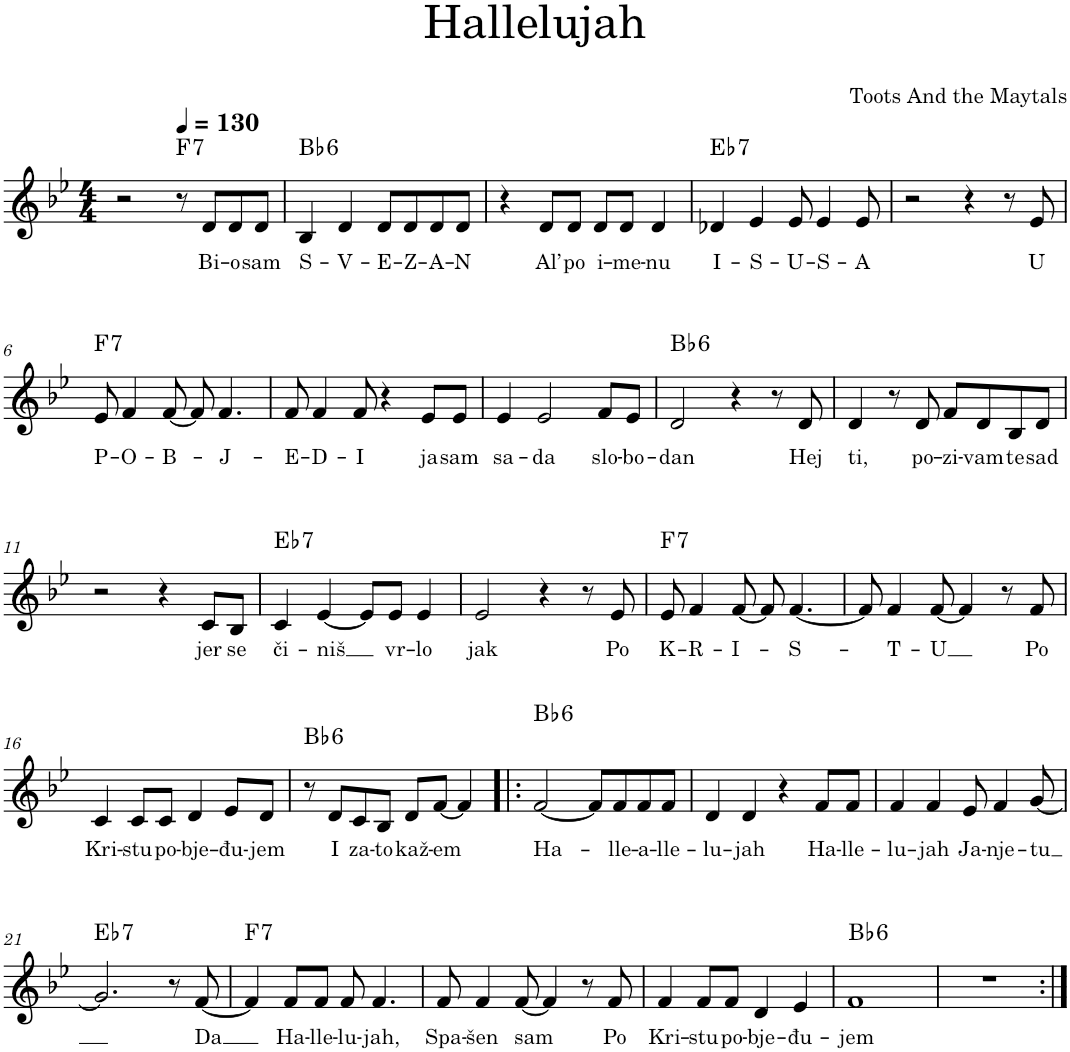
**kern	**text	**harte
*part1	*part1	*part1
*staff1	*staff1	*
*I"Piano, setBfree DSP Tonewheel Organ	*	*
*I'Pno.	*	*
*clefG2	*	*
*k[b-e-]	*	*
*M4/4	*	*
=1	=1	=1
2r	.	.
*MM130	*	*
!	!	!LO:H:kt=7
8r	.	F:7
!	!LO:LY:b	!
8d/L	Bi-	.
!	!LO:LY:b	!
8d/	-o	.
!	!LO:LY:b	!
8d/J	sam	.
=2	=2	=2
!	!LO:LY:b	!LO:H:kt=6
4B-/	S-	Bb:maj6
!	!LO:LY:b	!
4d/	-V-	.
!	!LO:LY:b	!
8d/L	-E-	.
!	!LO:LY:b	!
8d/	-Z-	.
!	!LO:LY:b	!
8d/	-A-	.
!	!LO:LY:b	!
8d/J	-N	.
=3	=3	=3
!	!	!LO:H:kt=N.C.
4r	.	N
!	!LO:LY:b	!
8d/L	Al’	.
!	!LO:LY:b	!
8d/J	po	.
!	!LO:LY:b	!
8d/L	i-	.
!	!LO:LY:b	!
8d/J	-me-	.
!	!LO:LY:b	!
4d/	-nu	.
=4	=4	=4
!	!LO:LY:b	!LO:H:kt=7
4d-X/	I-	Eb:7
!	!LO:LY:b	!
4e-/	-S-	.
!	!LO:LY:b	!
8e-/	-U-	.
!	!LO:LY:b	!
4e-/	-S-	.
!	!LO:LY:b	!
8e-/	-A	.
=5	=5	=5
!	!	!LO:H:kt=N.C.
2r	.	N
4r	.	.
8r	.	.
!	!LO:LY:b	!
8e-/	U	.
!!LO:LB:g=z
=6	=6	=6
!	!LO:LY:b	!LO:H:kt=7
8e-/	P-	F:7
!	!LO:LY:b	!
4f/	-O-	.
!	!LO:LY:b	!
[8f/	-B-	.
8f/]	.	.
!	!LO:LY:b	!
4.f/	-J-	.
=7	=7	=7
!	!LO:LY:b	!LO:H:kt=N.C.
8f/	-E-	N
!	!LO:LY:b	!
4f/	-D-	.
!	!LO:LY:b	!
8f/	-I	.
4r	.	.
!	!LO:LY:b	!
8e-/L	ja	.
!	!LO:LY:b	!
8e-/J	sam	.
=8	=8	=8
!	!LO:LY:b	!LO:H:kt=N.C.
4e-/	sa-	N
!	!LO:LY:b	!
2e-/	-da	.
!	!LO:LY:b	!
8f/L	slo-	.
!	!LO:LY:b	!
8e-/J	-bo-	.
=9	=9	=9
!	!LO:LY:b	!LO:H:kt=6
2d/	-dan	Bb:maj6
4r	.	.
8r	.	.
!	!LO:LY:b	!
8d/	Hej	.
=10	=10	=10
!	!LO:LY:b	!LO:H:kt=N.C.
4d/	ti,	N
8r	.	.
!	!LO:LY:b	!
8d/	po-	.
!	!LO:LY:b	!
8f/L	-zi-	.
!	!LO:LY:b	!
8d/	-vam	.
!	!LO:LY:b	!
8B-/	te	.
!	!LO:LY:b	!
8d/J	sad	.
!!LO:LB:g=z
=11	=11	=11
!	!	!LO:H:kt=N.C.
2r	.	N
4r	.	.
!	!LO:LY:b	!
8c/L	jer	.
!	!LO:LY:b	!
8B-/J	se	.
=12	=12	=12
!	!LO:LY:b	!LO:H:kt=7
4c/	či-	Eb:7
!	!LO:LY:b	!
[4e-/	-niš	.
8e-/L]	.	.
!	!LO:LY:b	!
8e-/J	vr-	.
!	!LO:LY:b	!
4e-/	-lo	.
=13	=13	=13
!	!LO:LY:b	!LO:H:kt=N.C.
2e-/	jak	N
4r	.	.
8r	.	.
!	!LO:LY:b	!
8e-/	Po	.
=14	=14	=14
!	!LO:LY:b	!LO:H:kt=7
8e-/	K-	F:7
!	!LO:LY:b	!
4f/	-R-	.
!	!LO:LY:b	!
[8f/	-I-	.
8f/]	.	.
!	!LO:LY:b	!
[4.f/	-S-	.
=15	=15	=15
!	!	!LO:H:kt=N.C.
8f/]	.	N
!	!LO:LY:b	!
4f/	-T-	.
!	!LO:LY:b	!
[8f/	-U	.
4f/]	.	.
8r	.	.
!	!LO:LY:b	!
8f/	Po	.
!!LO:LB:g=z
=16	=16	=16
!	!LO:LY:b	!LO:H:kt=N.C.
4c/	Kri-	N
!	!LO:LY:b	!
8c/L	-stu	.
!	!LO:LY:b	!
8c/J	po-	.
!	!LO:LY:b	!
4d/	-bje-	.
!	!LO:LY:b	!
8e-/L	-đu-	.
!	!LO:LY:b	!
8d/J	-jem	.
=17	=17	=17
!	!	!LO:H:kt=6
8r	.	Bb:maj6
!	!LO:LY:b	!
8d/L	I	.
!	!LO:LY:b	!
8c/	za-	.
!	!LO:LY:b	!
8B-/J	-to	.
!	!LO:LY:b	!
8d/L	kaž-	.
!	!LO:LY:b	!
[8f/J	-em	.
4f/]	.	.
=18!|:	=18!|:	=18!|:
!	!LO:LY:b	!LO:H:n=1:kt=N.C.
!	!	!LO:H:n=2:kt=6
[2f/	Ha-	N Bb:maj6
8f/L]	.	.
!	!LO:LY:b	!
8f/	-lle-	.
!	!LO:LY:b	!
8f/	-a-	.
!	!LO:LY:b	!
8f/J	-lle-	.
=19	=19	=19
!	!LO:LY:b	!LO:H:kt=N.C.
4d/	-lu-	N
!	!LO:LY:b	!
4d/	-jah	.
4r	.	.
!	!LO:LY:b	!
8f/L	Ha-	.
!	!LO:LY:b	!
8f/J	-lle-	.
=20	=20	=20
!	!LO:LY:b	!LO:H:kt=N.C.
4f/	-lu-	N
!	!LO:LY:b	!
4f/	-jah	.
!	!LO:LY:b	!
8e-/	Ja-	.
!	!LO:LY:b	!
4f/	-nje-	.
!	!LO:LY:b	!
[8g/	-tu	.
!!LO:LB:g=z
=21	=21	=21
!	!	!LO:H:kt=7
2.g/]	.	Eb:7
8r	.	.
!	!LO:LY:b	!
[8f/	Da	.
=22	=22	=22
!	!	!LO:H:kt=7
4f/]	.	F:7
!	!LO:LY:b	!
8f/L	Ha-	.
!	!LO:LY:b	!
8f/J	-lle-	.
!	!LO:LY:b	!
8f/	-lu-	.
!	!LO:LY:b	!
4.f/	-jah,	.
=23	=23	=23
!	!LO:LY:b	!LO:H:kt=N.C.
8f/	Spa-	N
!	!LO:LY:b	!
4f/	-šen	.
!	!LO:LY:b	!
[8f/	sam	.
4f/]	.	.
8r	.	.
!	!LO:LY:b	!
8f/	Po	.
=24	=24	=24
!	!LO:LY:b	!LO:H:kt=N.C.
4f/	Kri-	N
!	!LO:LY:b	!
8f/L	-stu	.
!	!LO:LY:b	!
8f/J	po-	.
!	!LO:LY:b	!
4d/	-bje-	.
!	!LO:LY:b	!
4e-/	-đu-	.
=25	=25	=25
!	!LO:LY:b	!LO:H:kt=6
1f	-jem	Bb:maj6
=26	=26	=26
!	!	!LO:H:kt=N.C.
1r	.	N
=:|!	=:|!	=:|!
*-	*-	*-
